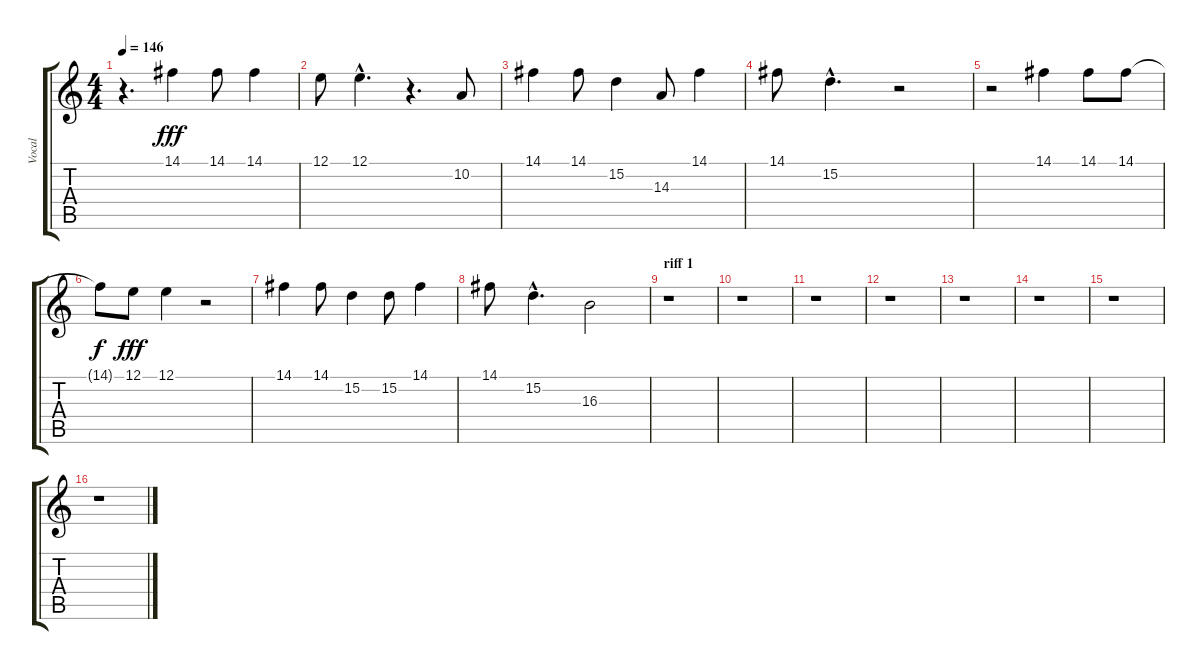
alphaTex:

\track ("Vocal" "Vocal") {instrument reedorgan}
\staff {score tabs}
\tuning (E4 B3 G3 D3 A2 E2) {hide}
\ts (4 4)
\tempo 146
\clef g2
\ks c
r.4{d dy fff} 14.1.4 14.1.8 14.1.4 |
12.1.8 12.1{hac}.4{d} r.4{d} 10.2.8 |
14.1.4 14.1.8 15.2.4 14.3.8 14.1.4 |
14.1.8 15.2{hac}.4{d} r.2 |
r.2 14.1.4 14.1.8 14.1.8 |
14.1{t}.8{dy f} 12.1.8{dy fff} 12.1.4 r.2 |
14.1.4 14.1.8 15.2.4 15.2.8 14.1.4 |
14.1.8 15.2{hac}.4{d} 16.3.2 |
\section ("" "riff 1")
r.1 |
r.1 |
r.1 |
r.1 |
r.1 |
r.1 |
r.1 |
r.1
